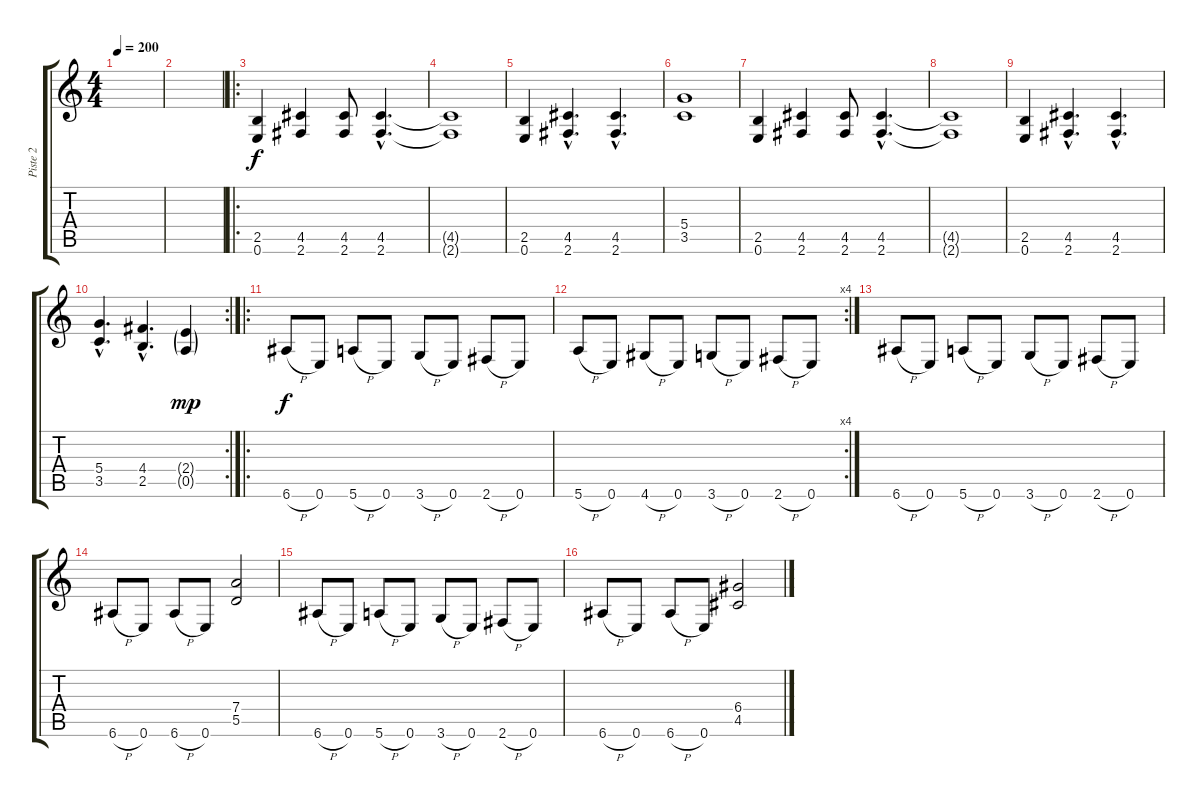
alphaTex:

\track ("Piste 2" "Piste 2") {instrument distortionguitar}
\staff {score tabs}
\tuning (E4 B3 G3 D3 A2 E2) {hide}
\ts (4 4)
\tempo 200
\clef g2
\ks c
|
|
\ro
(2.5 0.6).4 (4.5 2.6).4 (4.5 2.6).8 (4.5{hac} 2.6{hac}).4{d} |
(4.5{t} 2.6{t}).1 |
(2.5 0.6).4 (4.5{hac} 2.6{hac}).4{d} (4.5{hac} 2.6{hac}).4{d} |
(5.4 3.5).1 |
(2.5 0.6).4 (4.5 2.6).4 (4.5 2.6).8 (4.5{hac} 2.6{hac}).4{d} |
(4.5{t} 2.6{t}).1 |
(2.5 0.6).4 (4.5{hac} 2.6{hac}).4{d} (4.5{hac} 2.6{hac}).4{d} |
\rc 2
(5.4{hac} 3.5{hac}).4{d} (4.4{hac} 2.5{hac}).4{d} (2.4{g} 0.5{g}).4{dy mp} |
\ro
6.6{h}.8{dy f} 0.6.8 5.6{h}.8 0.6.8 3.6{h}.8 0.6.8 2.6{h}.8 0.6.8 |
\rc 4
5.6{h}.8 0.6.8 4.6{h}.8 0.6.8 3.6{h}.8 0.6.8 2.6{h}.8 0.6.8 |
6.6{h}.8 0.6.8 5.6{h}.8 0.6.8 3.6{h}.8 0.6.8 2.6{h}.8 0.6.8 |
6.6{h}.8 0.6.8 6.6{h}.8 0.6.8 (7.4 5.5).2 |
6.6{h}.8 0.6.8 5.6{h}.8 0.6.8 3.6{h}.8 0.6.8 2.6{h}.8 0.6.8 |
6.6{h}.8 0.6.8 6.6{h}.8 0.6.8 (6.4 4.5).2
